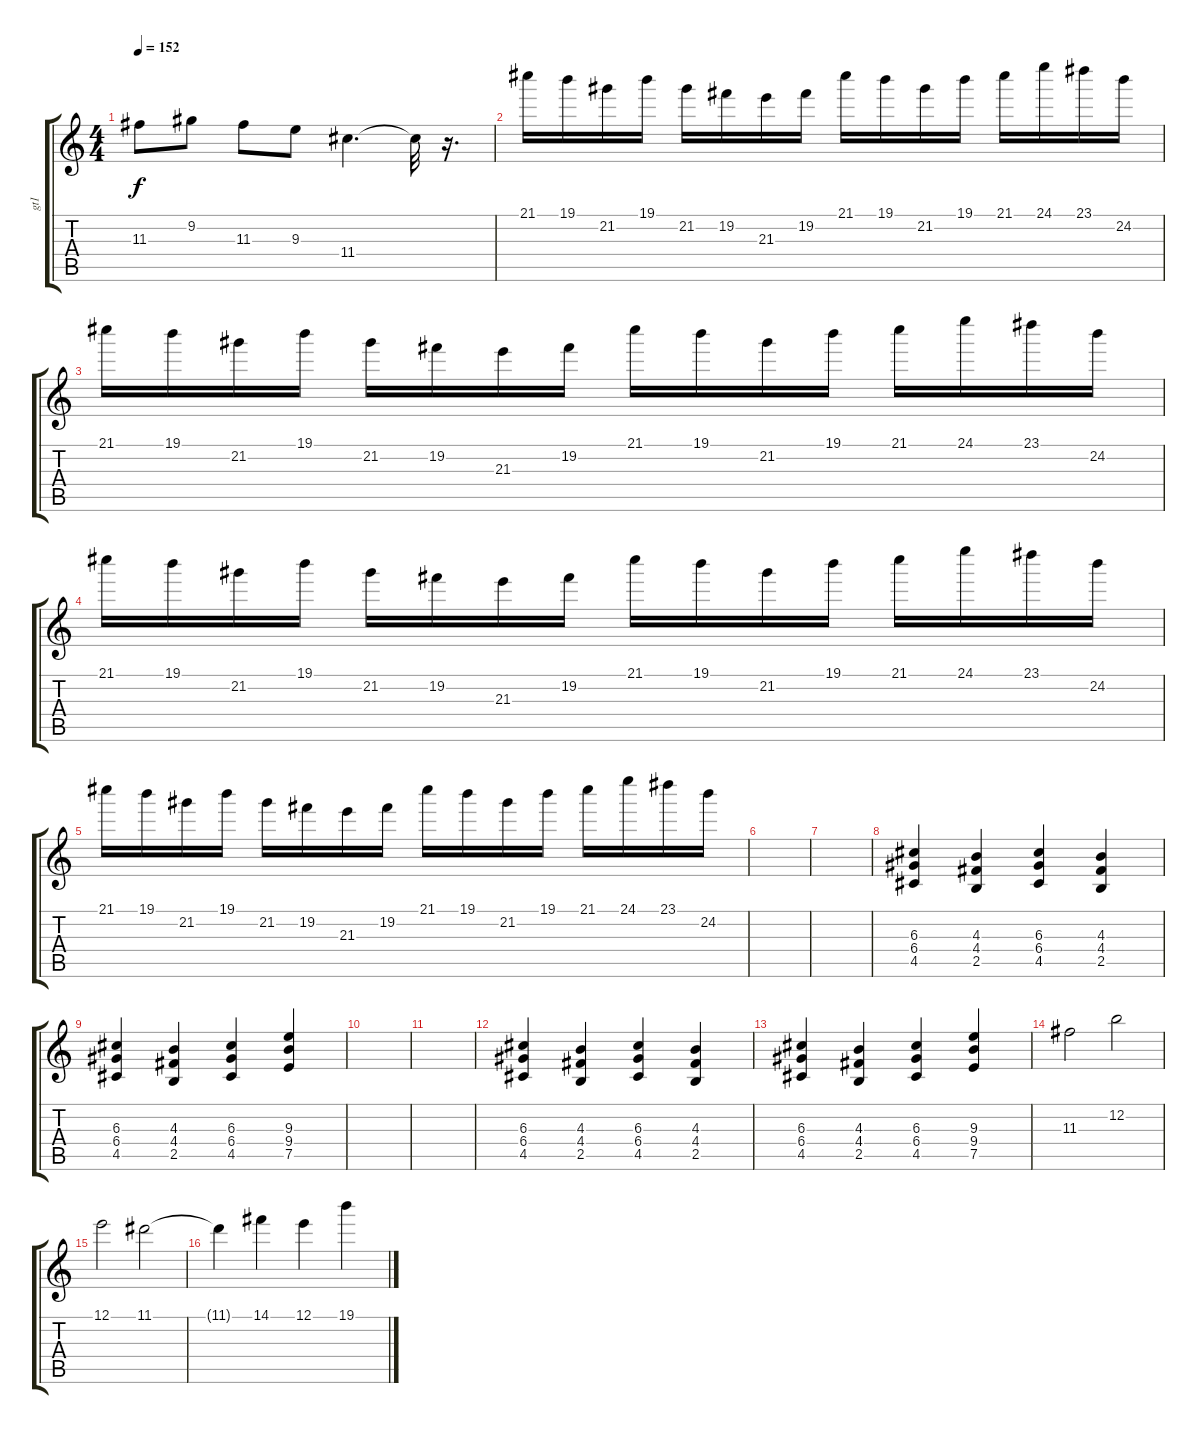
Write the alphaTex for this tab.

\track ("gt1" "gt1") {instrument distortionguitar}
\staff {score tabs}
\tuning (E4 B3 G3 D3 A2 E2) {hide}
\ts (4 4)
\tempo 152
\clef g2
\ks c
11.3.8{dy f} 9.2.8 11.3.8 9.3.8 11.4.4{d} 11.4{t}.32 r.16{d} |
21.1.16 19.1.16 21.2.16 19.1.16 21.2.16 19.2.16 21.3.16 19.2.16 21.1.16 19.1.16 21.2.16 19.1.16 21.1.16 24.1.16 23.1.16 24.2.16 |
21.1.16 19.1.16 21.2.16 19.1.16 21.2.16 19.2.16 21.3.16 19.2.16 21.1.16 19.1.16 21.2.16 19.1.16 21.1.16 24.1.16 23.1.16 24.2.16 |
21.1.16 19.1.16 21.2.16 19.1.16 21.2.16 19.2.16 21.3.16 19.2.16 21.1.16 19.1.16 21.2.16 19.1.16 21.1.16 24.1.16 23.1.16 24.2.16 |
21.1.16 19.1.16 21.2.16 19.1.16 21.2.16 19.2.16 21.3.16 19.2.16 21.1.16 19.1.16 21.2.16 19.1.16 21.1.16 24.1.16 23.1.16 24.2.16 |
|
|
(6.3 6.4 4.5).4 (4.3 4.4 2.5).4 (6.3 6.4 4.5).4 (4.3 4.4 2.5).4 |
(6.3 6.4 4.5).4 (4.3 4.4 2.5).4 (6.3 6.4 4.5).4 (9.3 9.4 7.5).4 |
|
|
(6.3 6.4 4.5).4 (4.3 4.4 2.5).4 (6.3 6.4 4.5).4 (4.3 4.4 2.5).4 |
(6.3 6.4 4.5).4 (4.3 4.4 2.5).4 (6.3 6.4 4.5).4 (9.3 9.4 7.5).4 |
11.3.2 12.2.2 |
12.1.2 11.1.2 |
11.1{t}.4 14.1.4 12.1.4 19.1.4
